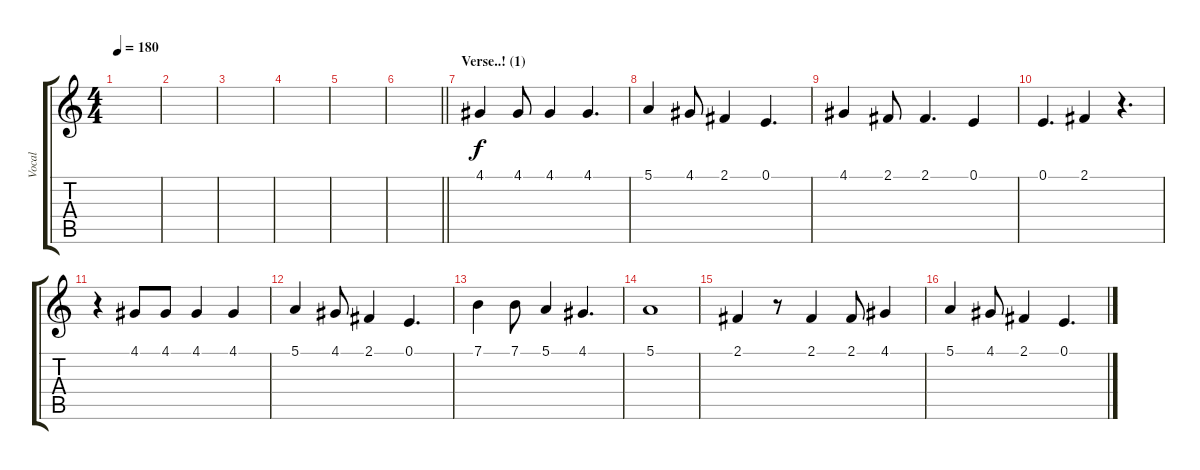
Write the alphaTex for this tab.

\track ("Vocal " "Vocal ") {instrument lead2sawtooth}
\staff {score tabs}
\tuning (E4 B3 G3 D3 A2 E2) {hide}
\ts (4 4)
\tempo 180
\clef g2
\ks c
|
|
|
|
|
\barLineRight lightlight
|
\section ("" "Verse..! (1)")
4.1.4 4.1.8 4.1.4 4.1.4{d} |
5.1.4 4.1.8 2.1.4 0.1.4{d} |
4.1.4 2.1.8 2.1.4{d} 0.1.4 |
0.1.4{d} 2.1.4 r.4{d} |
r.4 4.1.8 4.1.8 4.1.4 4.1.4 |
5.1.4 4.1.8 2.1.4 0.1.4{d} |
7.1.4 7.1.8 5.1.4 4.1.4{d} |
5.1.1 |
2.1.4 r.8 2.1.4 2.1.8 4.1.4 |
5.1.4 4.1.8 2.1.4 0.1.4{d}
